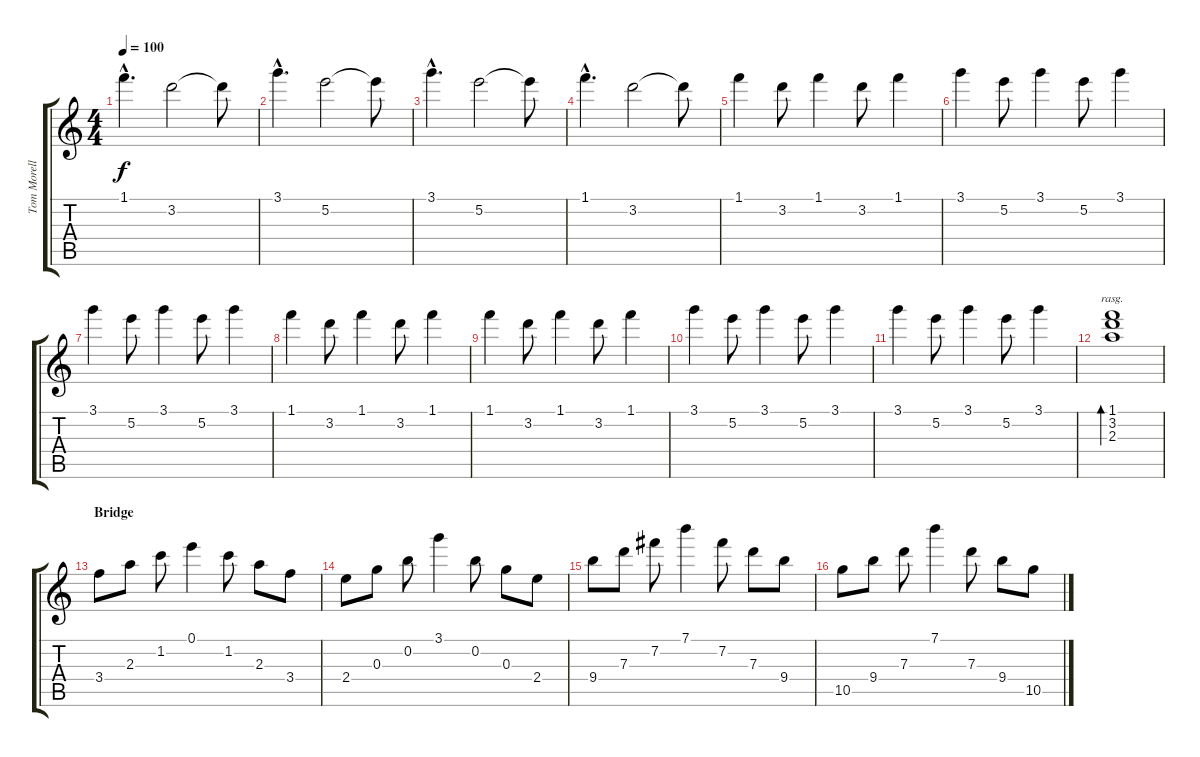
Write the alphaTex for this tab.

\track ("Tom Morello - Rythm Guitar" "Tom Morell") {instrument electricguitarclean}
\staff {score tabs}
\tuning (E5 B4 G4 D4 A3 E3) {hide}
\ts (4 4)
\tempo 100
\clef g2
\ks c
1.1{hac}.4{d dy f} 3.2.2 3.2{t}.8 |
3.1{hac}.4{d} 5.2.2 5.2{t}.8 |
3.1{hac}.4{d} 5.2.2 5.2{t}.8 |
1.1{hac}.4{d} 3.2.2 3.2{t}.8 |
1.1.4 3.2.8 1.1.4 3.2.8 1.1.4 |
3.1.4 5.2.8 3.1.4 5.2.8 3.1.4 |
3.1.4 5.2.8 3.1.4 5.2.8 3.1.4 |
1.1.4 3.2.8 1.1.4 3.2.8 1.1.4 |
1.1.4 3.2.8 1.1.4 3.2.8 1.1.4 |
3.1.4 5.2.8 3.1.4 5.2.8 3.1.4 |
3.1.4 5.2.8 3.1.4 5.2.8 3.1.4 |
(1.1 3.2 2.3).1{bd 240 rasg ii} |
\section ("" "Bridge")
3.4.8 2.3.8 1.2.8 0.1.4 1.2.8 2.3.8 3.4.8 |
2.4.8 0.3.8 0.2.8 3.1.4 0.2.8 0.3.8 2.4.8 |
9.4.8 7.3.8 7.2.8 7.1.4 7.2.8 7.3.8 9.4.8 |
10.5.8 9.4.8 7.3.8 7.1.4 7.3.8 9.4.8 10.5.8
